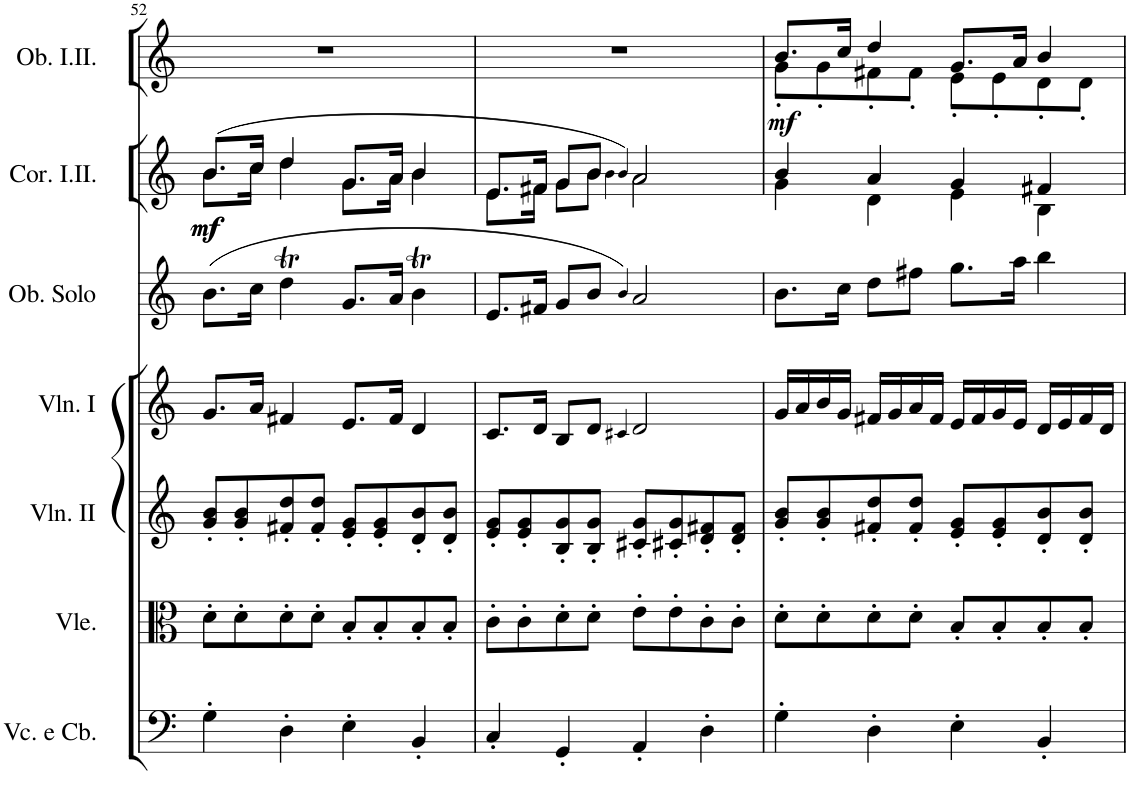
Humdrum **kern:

**kern	**kern	**kern	**kern	**kern	**kern	**dynam	**kern	**dynam
*part7	*part6	*part5	*part4	*part3	*part2	*part2	*part1	*part1
*staff7	*staff6	*staff5	*staff4	*staff3	*staff2	*staff2	*staff1	*staff1
*I"Violoncelli e Bassi *	*I"Viole	*I"Violini II	*I"Violini I	*I"Oboe Solo	*I"Corni in C I.II.	*	*I"Oboi I.II.	*
*	*I'Vle.	*I'Vln. II	*I'Vln. I	*I'Ob. Solo	*I'Cor. I.II.	*	*I'Ob. I.II.	*
!!LO:PB:g=z
*clefF4	*clefC3	*clefG2	*clefG2	*clefG2	*clefG2	*	*clefG2	*
*	*	*	*	*	*Trd7c12	*	*	*
*k[]	*k[]	*k[]	*k[]	*k[]	*k[]	*	*k[]	*
*M4/4	*M4/4	*M4/4	*M4/4	*M4/4	*M4/4	*	*M4/4	*
*met(c)	*met(c)	*met(c)	*met(c)	*met(c)	*met(c)	*	*met(c)	*
=52	=52	=52	=52	=52	=52	=52	=52	=52
*	*	*	*	*	*^	*	*	*
!	!	!	!	!	!	!	!LO:DY:b	!	!
!	!	!	!	!	!	!	!LO:DY:n=1:b	!	!
4G'\	8d'\L	8g/' 8b/'L	8.g/L	(8.b\L	(8.b/L	8.b\L	mf mf	1r	.
.	8d'\	8g/' 8b/'	.	.	.	.	.	.	.
.	.	.	16a/Jk	16cc\Jk	16cc/Jk	16cc\Jk	.	.	.
4D'\	8d'\	8f#X/' 8dd/'	4f#X/	4ddT\	4dd/	4dd\	.	.	.
.	8d'\J	8f#/' 8dd/'J	.	.	.	.	.	.	.
4E'\	8B'/L	8e/' 8g/'L	8.e/L	8.g/L	8.g/L	8.g\L	.	.	.
.	8B'/	8e/' 8g/'	.	.	.	.	.	.	.
.	.	.	16f#/Jk	16a/Jk	16a/Jk	16a\Jk	.	.	.
4BB'/	8B'/	8d/' 8b/'	4d/	4bt\	4b/	4b\	.	.	.
.	8B'/J	8d/' 8b/'J	.	.	.	.	.	.	.
=53	=53	=53	=53	=53	=53	=53	=53	=53	=53
4C'/	8c'\L	8e/' 8g/'L	8.c/L	8.e/L	8.e/L	8.e\L	.	1r	.
.	8c'\	8e/' 8g/'	.	.	.	.	.	.	.
.	.	.	16d/Jk	16f#X/Jk	16f#X/Jk	16f#\Jk	.	.	.
4GG'/	8d'\	8B/' 8g/'	8B/L	8g/L	8g/L	8g\L	.	.	.
.	8d'\J	8B/' 8g/'J	8d/J	8b/J	8b/J	8b\J	.	.	.
.	.	.	4qc#X/	4qb/)	4qb/)	4qb\	.	.	.
4AA'/	8e'\L	8c#X/' 8g/'L	2d/	2a/	2a/	2a\	.	.	.
.	8e'\	8c#X/' 8g/'	.	.	.	.	.	.	.
4D'\	8c'\	8d/' 8f#X/'	.	.	.	.	.	.	.
.	8c'\J	8d/' 8f#/'J	.	.	.	.	.	.	.
=54	=54	=54	=54	=54	=54	=54	=54	=54	=54
*	*	*	*	*	*	*	*	*^	*
!	!	!	!	!	!	!	!	!	!	!LO:DY:b
4G'\	8d'\L	8g/' 8b/'L	16g/LL	8.b\L	4b/	4g\	.	8.b/L	8g'\L	mf
.	.	.	16a/	.	.	.	.	.	.	.
.	8d'\	8g/' 8b/'	16b/	.	.	.	.	.	8g'\	.
.	.	.	16g/JJ	16cc\Jk	.	.	.	16cc/Jk	.	.
4D'\	8d'\	8f#X/' 8dd/'	16f#X/LL	8dd\L	4a/	4d\	.	4dd/	8f#X'\	.
.	.	.	16g/	.	.	.	.	.	.	.
.	8d'\J	8f#/' 8dd/'J	16a/	8ff#X\J	.	.	.	.	8f#'\J	.
.	.	.	16f#/JJ	.	.	.	.	.	.	.
4E'\	8B'/L	8e/' 8g/'L	16e/LL	8.gg\L	4g/	4e\	.	8.g/L	8e'\L	.
.	.	.	16f#/	.	.	.	.	.	.	.
.	8B'/	8e/' 8g/'	16g/	.	.	.	.	.	8e'\	.
.	.	.	16e/JJ	16aa\Jk	.	.	.	16a/Jk	.	.
4BB'/	8B'/	8d/' 8b/'	16d/LL	4bb\	4f#X/	4B\	.	4b/	8d'\	.
.	.	.	16e/	.	.	.	.	.	.	.
.	8B'/J	8d/' 8b/'J	16f#/	.	.	.	.	.	8d'\J	.
.	.	.	16d/JJ	.	.	.	.	.	.	.
*	*	*	*	*	*v	*v	*	*	*	*
*	*	*	*	*	*	*	*v	*v	*
=	=	=	=	=	=	=	=	=
*-	*-	*-	*-	*-	*-	*-	*-	*-
